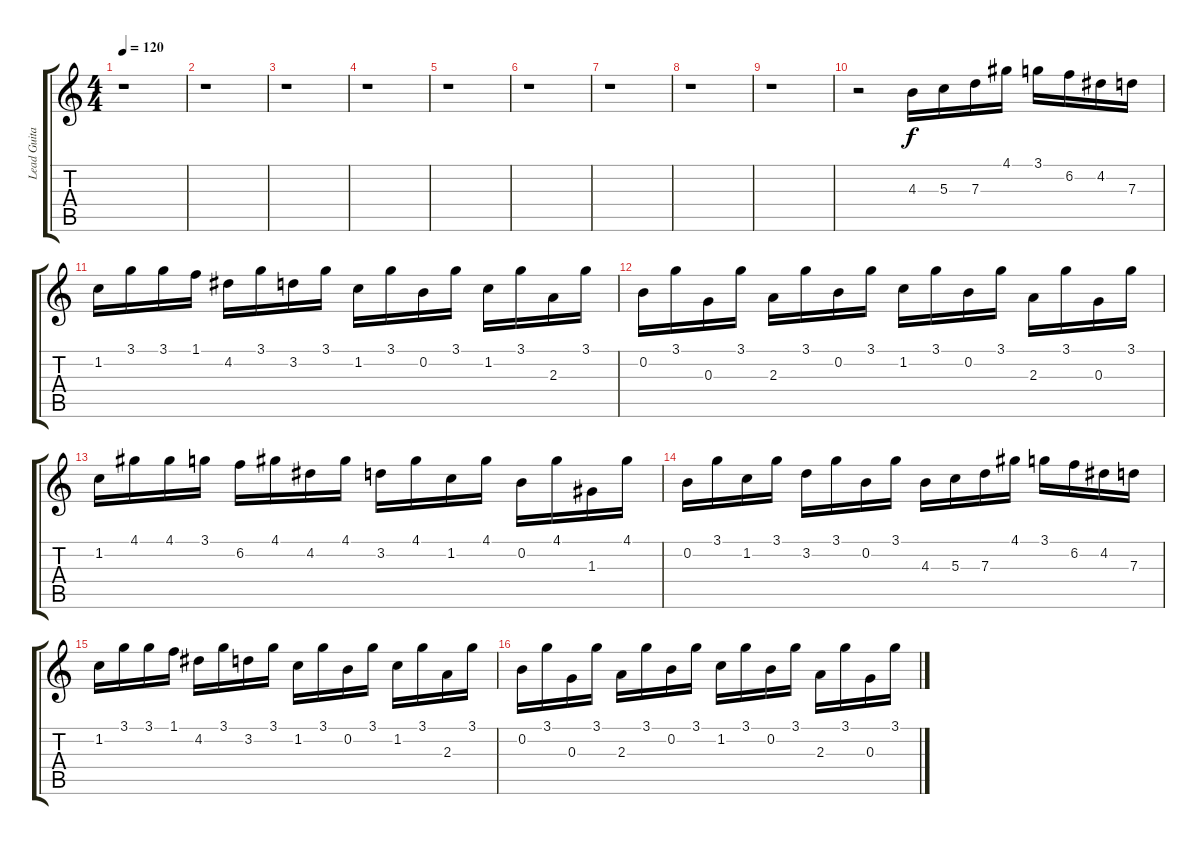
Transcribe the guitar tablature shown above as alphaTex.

\track ("Lead Guitar I" "Lead Guita") {instrument distortionguitar}
\staff {score tabs}
\tuning (E4 B3 G3 D3 A2 E2) {hide}
\ts (4 4)
\tempo 120
\clef g2
\ks c
r.1{dy mp} |
r.1 |
r.1 |
r.1 |
r.1 |
r.1 |
r.1 |
r.1 |
r.1 |
r.2 4.3.16{dy f} 5.3.16 7.3.16 4.1.16 3.1.16 6.2.16 4.2.16 7.3.16 |
1.2.16 3.1.16 3.1.16 1.1.16 4.2.16 3.1.16 3.2.16 3.1.16 1.2.16 3.1.16 0.2.16 3.1.16 1.2.16 3.1.16 2.3.16 3.1.16 |
0.2.16 3.1.16 0.3.16 3.1.16 2.3.16 3.1.16 0.2.16 3.1.16 1.2.16 3.1.16 0.2.16 3.1.16 2.3.16 3.1.16 0.3.16 3.1.16 |
1.2.16 4.1.16 4.1.16 3.1.16 6.2.16 4.1.16 4.2.16 4.1.16 3.2.16 4.1.16 1.2.16 4.1.16 0.2.16 4.1.16 1.3.16 4.1.16 |
0.2.16 3.1.16 1.2.16 3.1.16 3.2.16 3.1.16 0.2.16 3.1.16 4.3.16 5.3.16 7.3.16 4.1.16 3.1.16 6.2.16 4.2.16 7.3.16 |
1.2.16 3.1.16 3.1.16 1.1.16 4.2.16 3.1.16 3.2.16 3.1.16 1.2.16 3.1.16 0.2.16 3.1.16 1.2.16 3.1.16 2.3.16 3.1.16 |
0.2.16 3.1.16 0.3.16 3.1.16 2.3.16 3.1.16 0.2.16 3.1.16 1.2.16 3.1.16 0.2.16 3.1.16 2.3.16 3.1.16 0.3.16 3.1.16
